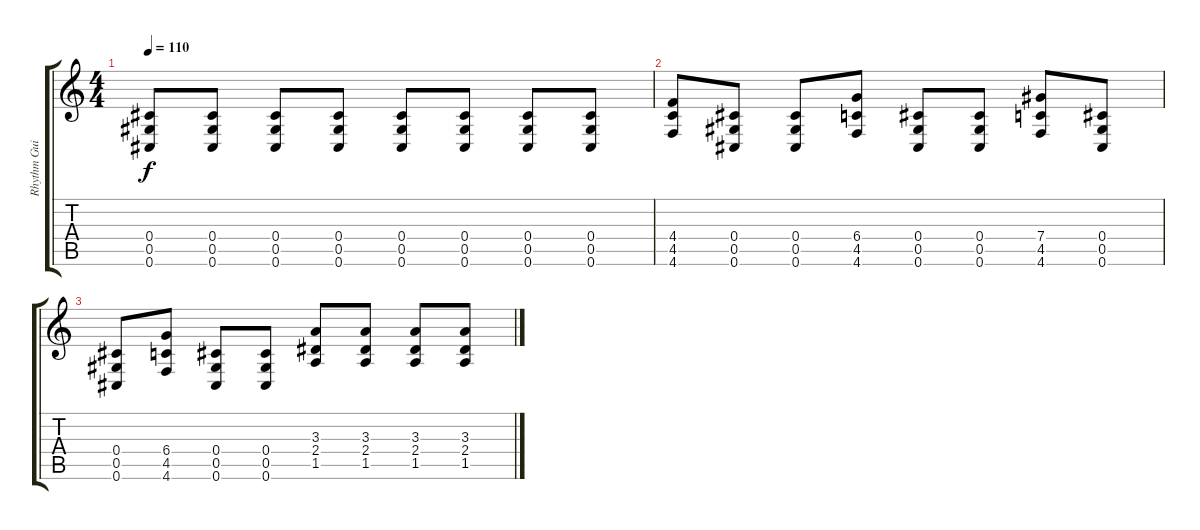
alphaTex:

\track ("Rhythm Guitar 2" "Rhythm Gui") {instrument distortionguitar}
\staff {score tabs}
\tuning (Eb4 Bb3 Gb3 Db3 Ab2 Db2) {hide}
\ts (4 4)
\tempo 110
\clef g2
\ks c
(0.4 0.5 0.6).8{dy f} (0.4 0.5 0.6).8 (0.4 0.5 0.6).8 (0.4 0.5 0.6).8 (0.4 0.5 0.6).8 (0.4 0.5 0.6).8 (0.4 0.5 0.6).8 (0.4 0.5 0.6).8 |
(4.4 4.5 4.6).8 (0.4 0.5 0.6).8 (0.4 0.5 0.6).8 (6.4 4.5 4.6).8 (0.4 0.5 0.6).8 (0.4 0.5 0.6).8 (7.4 4.5 4.6).8 (0.4 0.5 0.6).8 |
(0.4 0.5 0.6).8 (6.4 4.5 4.6).8 (0.4 0.5 0.6).8 (0.4 0.5 0.6).8 (3.3 2.4 1.5).8 (3.3 2.4 1.5).8 (3.3 2.4 1.5).8 (3.3 2.4 1.5).8
